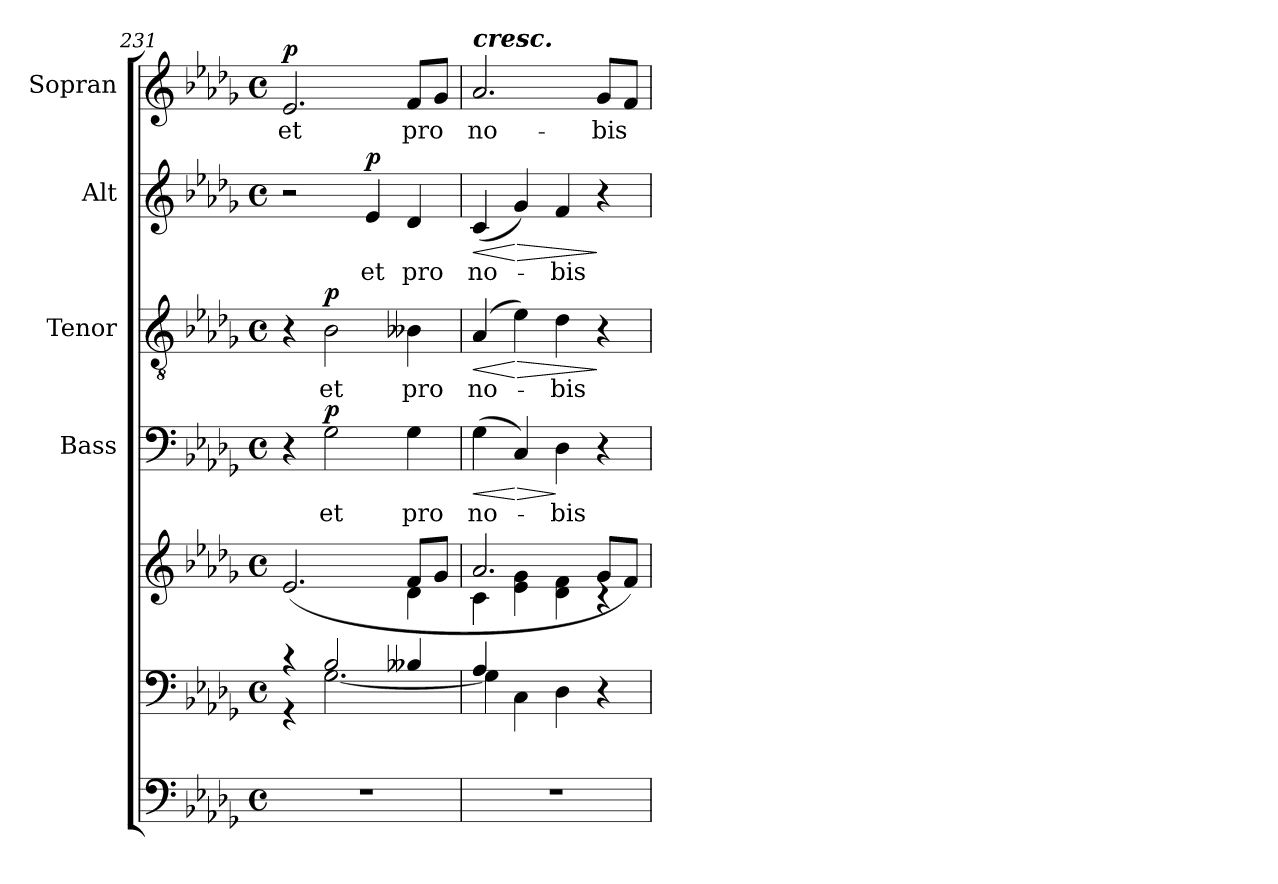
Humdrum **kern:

**kern	**kern	**kern	**kern	**text	**dynam	**kern	**text	**dynam	**kern	**text	**dynam	**kern	**text	**dynam
*part6	*part5	*part5	*part4	*part4	*part4	*part3	*part3	*part3	*part2	*part2	*part2	*part1	*part1	*part1
*staff7	*staff6	*staff5	*staff4	*staff4	*staff4	*staff3	*staff3	*staff3	*staff2	*staff2	*staff2	*staff1	*staff1	*staff1
*	*	*	*I"Bass	*	*	*I"Tenor	*	*	*I"Alt	*	*	*I"Sopran	*	*
*	*	*	*I'B.	*	*	*I'T.	*	*	*I'A.	*	*	*I'S.	*	*
*clefF4	*clefF4	*clefG2	*clefF4	*	*	*clefGv2	*	*	*clefG2	*	*	*clefG2	*	*
*k[b-e-a-d-g-]	*k[b-e-a-d-g-]	*k[b-e-a-d-g-]	*k[b-e-a-d-g-]	*	*	*k[b-e-a-d-g-]	*	*	*k[b-e-a-d-g-]	*	*	*k[b-e-a-d-g-]	*	*
*D-:	*D-:	*D-:	*D-:	*	*	*D-:	*	*	*D-:	*	*	*D-:	*	*
*M4/4	*M4/4	*M4/4	*M4/4	*	*	*M4/4	*	*	*M4/4	*	*	*M4/4	*	*
*met(c)	*met(c)	*met(c)	*met(c)	*	*	*met(c)	*	*	*met(c)	*	*	*met(c)	*	*
=231	=231	=231	=231	=231	=231	=231	=231	=231	=231	=231	=231	=231	=231	=231
*	*^	*^	*	*	*	*	*	*	*	*	*	*	*	*
!	!	!	!	!	!	!	!	!	!	!	!	!	!	!	!LO:LY:b	!LO:DY:a
1r	4r	4r	(2.e-/	2.ryy	4r	.	.	4r	.	.	2r	.	.	2.e-/	et	p
!	!	!	!	!	!	!LO:LY:b	!LO:DY:a	!	!LO:LY:b	!LO:DY:a	!	!	!	!	!	!
.	2B-/	[<2.G-\	.	.	2G-\	et	p	2B-\	et	p	.	.	.	.	.	.
!	!	!	!	!	!	!	!	!	!	!	!	!LO:LY:b	!LO:DY:a	!	!	!
.	.	.	.	.	.	.	.	.	.	.	4e-/	et	p	.	.	.
!	!	!	!	!	!	!LO:LY:b	!	!	!LO:LY:b	!	!	!LO:LY:b	!	!	!LO:LY:b	!
.	4B--X/	.	8f/L	4d-\	4G-\	pro	.	4B--X\	pro	.	4d-/	pro	.	8f/L	pro	.
.	.	.	8g-/J	.	.	.	.	.	.	.	.	.	.	8g-/J	.	.
=232	=232	=232	=232	=232	=232	=232	=232	=232	=232	=232	=232	=232	=232	=232	=232	=232
!	!	!	!	!	!	!	!	!	!	!	!	!	!	!LO:TX:a:Bi:t=cresc.	!	!
!	!	!	!	!	!	!LO:LY:b	!LO:HP:b	!	!LO:LY:b	!LO:HP:b	!	!LO:LY:b	!LO:HP:b	!	!LO:LY:b	!
1r	4A-/	4G-\]	2.a-/	4c\	(>4G-\	no-	<	(4A-/	no-	<	(<4c/	no-	<	2.a-/	no-	.
!	!	!	!	!	!	!	!LO:HP:n=1:b	!	!	!LO:HP:n=1:b	!	!	!LO:HP:n=1:b	!	!	!
.	2.ryy	4C\	.	4e-\ 4g-\	4C/)	.	[ >	4e-\)	.	[ >	4g-/)	.	[ >	.	.	.
!	!	!	!	!	!	!LO:LY:b	!	!	!LO:LY:b	!	!	!LO:LY:b	!	!	!	!
.	.	4D-\	.	4d-\ 4f\	4D-\	-bis	]	4d-\	-bis	.	4f/	-bis	.	.	.	.
!	!	!	!	!	!	!	!	!	!	!	!	!	!	!	!LO:LY:b	!
.	.	4r	8g-/L	4rB	4r	.	.	4r	.	]	4r	.	]	8g-/L	-bis	.
.	.	.	8f/J)	.	.	.	.	.	.	.	.	.	.	8f/J	.	.
*	*v	*v	*	*	*	*	*	*	*	*	*	*	*	*	*	*
*	*	*v	*v	*	*	*	*	*	*	*	*	*	*	*	*
=	=	=	=	=	=	=	=	=	=	=	=	=	=	=
*-	*-	*-	*-	*-	*-	*-	*-	*-	*-	*-	*-	*-	*-	*-
